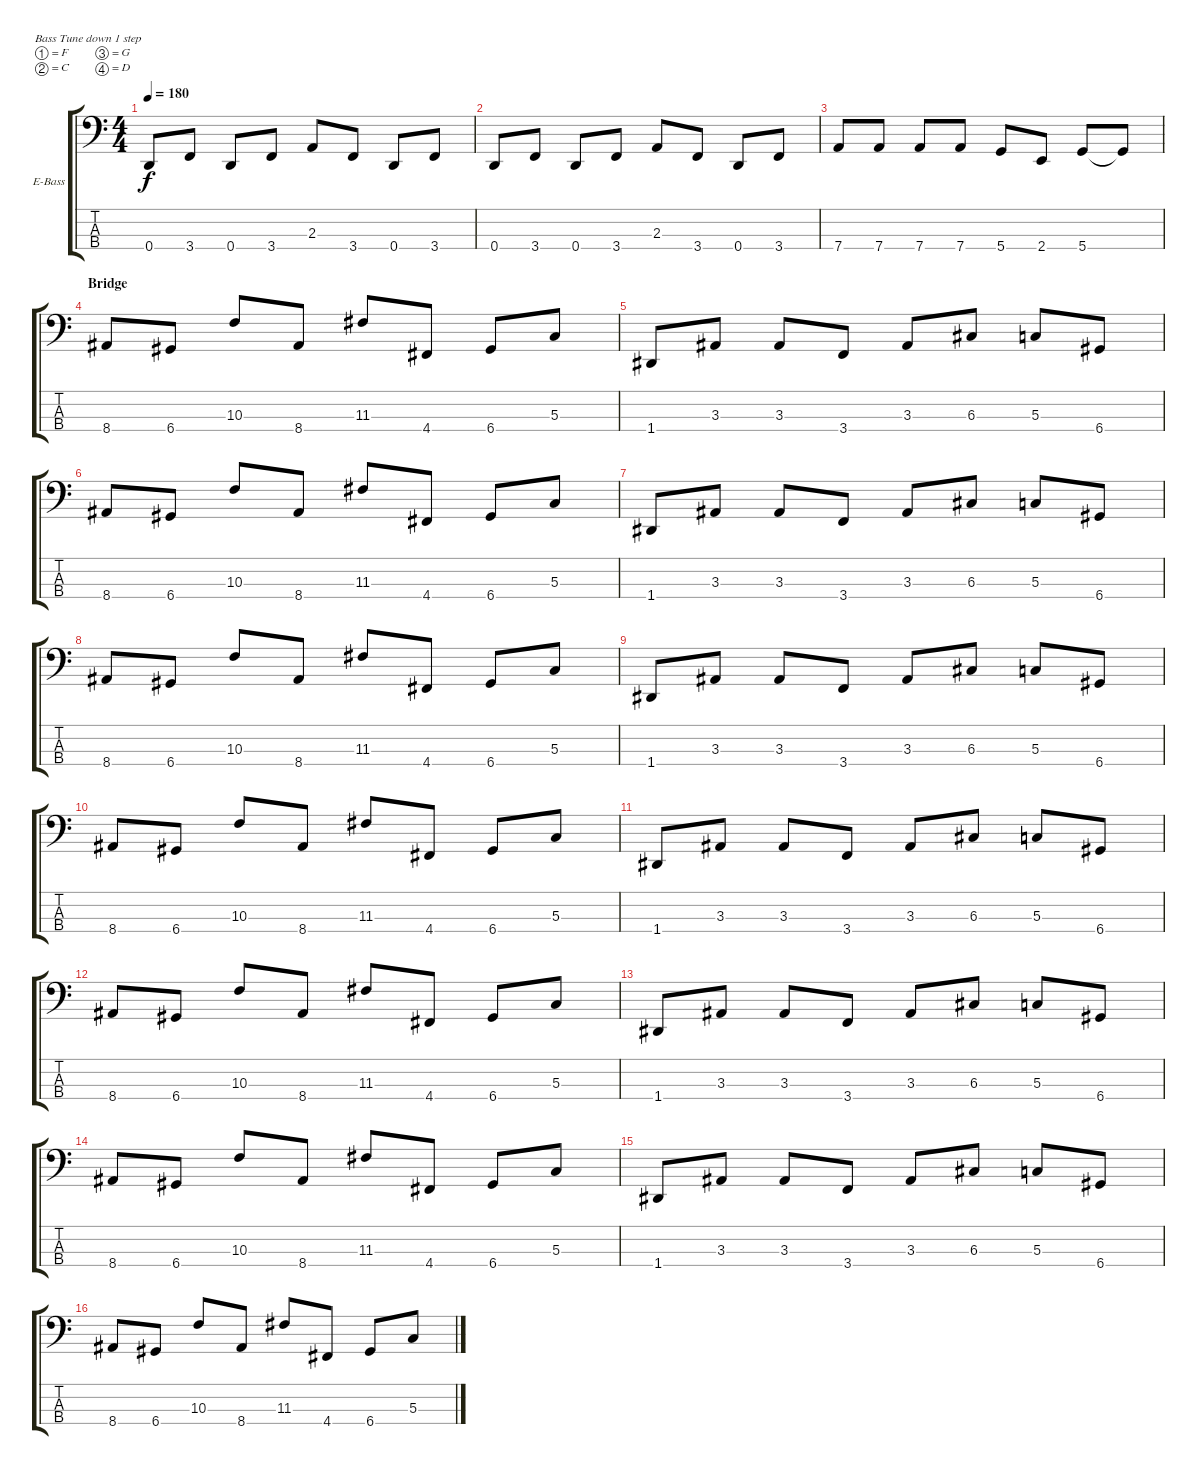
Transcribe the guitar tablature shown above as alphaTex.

\bracketExtendMode groupsimilarinstruments
\firstSystemTrackNameOrientation horizontal
\otherSystemsTrackNameOrientation horizontal
\track ("Bass" "E-Bass") {instrument electricbassfinger}
\staff {score tabs}
\tuning (F2 C2 G1 D1)
\ts (4 4)
\tempo 180
\clef f4
\ks c
0.4.8{dy f} 3.4.8 0.4.8 3.4.8 2.3.8 3.4.8 0.4.8 3.4.8 |
0.4.8 3.4.8 0.4.8 3.4.8 2.3.8 3.4.8 0.4.8 3.4.8 |
7.4.8 7.4.8 7.4.8 7.4.8 5.4.8 2.4.8 5.4.8 5.4{t}.8 |
\section ("" "Bridge")
8.4.8 6.4.8 10.3.8 8.4.8 11.3.8 4.4.8 6.4.8 5.3.8 |
1.4.8 3.3.8 3.3.8 3.4.8 3.3.8 6.3.8 5.3.8 6.4.8 |
8.4.8 6.4.8 10.3.8 8.4.8 11.3.8 4.4.8 6.4.8 5.3.8 |
1.4.8 3.3.8 3.3.8 3.4.8 3.3.8 6.3.8 5.3.8 6.4.8 |
8.4.8 6.4.8 10.3.8 8.4.8 11.3.8 4.4.8 6.4.8 5.3.8 |
1.4.8 3.3.8 3.3.8 3.4.8 3.3.8 6.3.8 5.3.8 6.4.8 |
8.4.8 6.4.8 10.3.8 8.4.8 11.3.8 4.4.8 6.4.8 5.3.8 |
1.4.8 3.3.8 3.3.8 3.4.8 3.3.8 6.3.8 5.3.8 6.4.8 |
8.4.8 6.4.8 10.3.8 8.4.8 11.3.8 4.4.8 6.4.8 5.3.8 |
1.4.8 3.3.8 3.3.8 3.4.8 3.3.8 6.3.8 5.3.8 6.4.8 |
8.4.8 6.4.8 10.3.8 8.4.8 11.3.8 4.4.8 6.4.8 5.3.8 |
1.4.8 3.3.8 3.3.8 3.4.8 3.3.8 6.3.8 5.3.8 6.4.8 |
8.4.8 6.4.8 10.3.8 8.4.8 11.3.8 4.4.8 6.4.8 5.3.8
